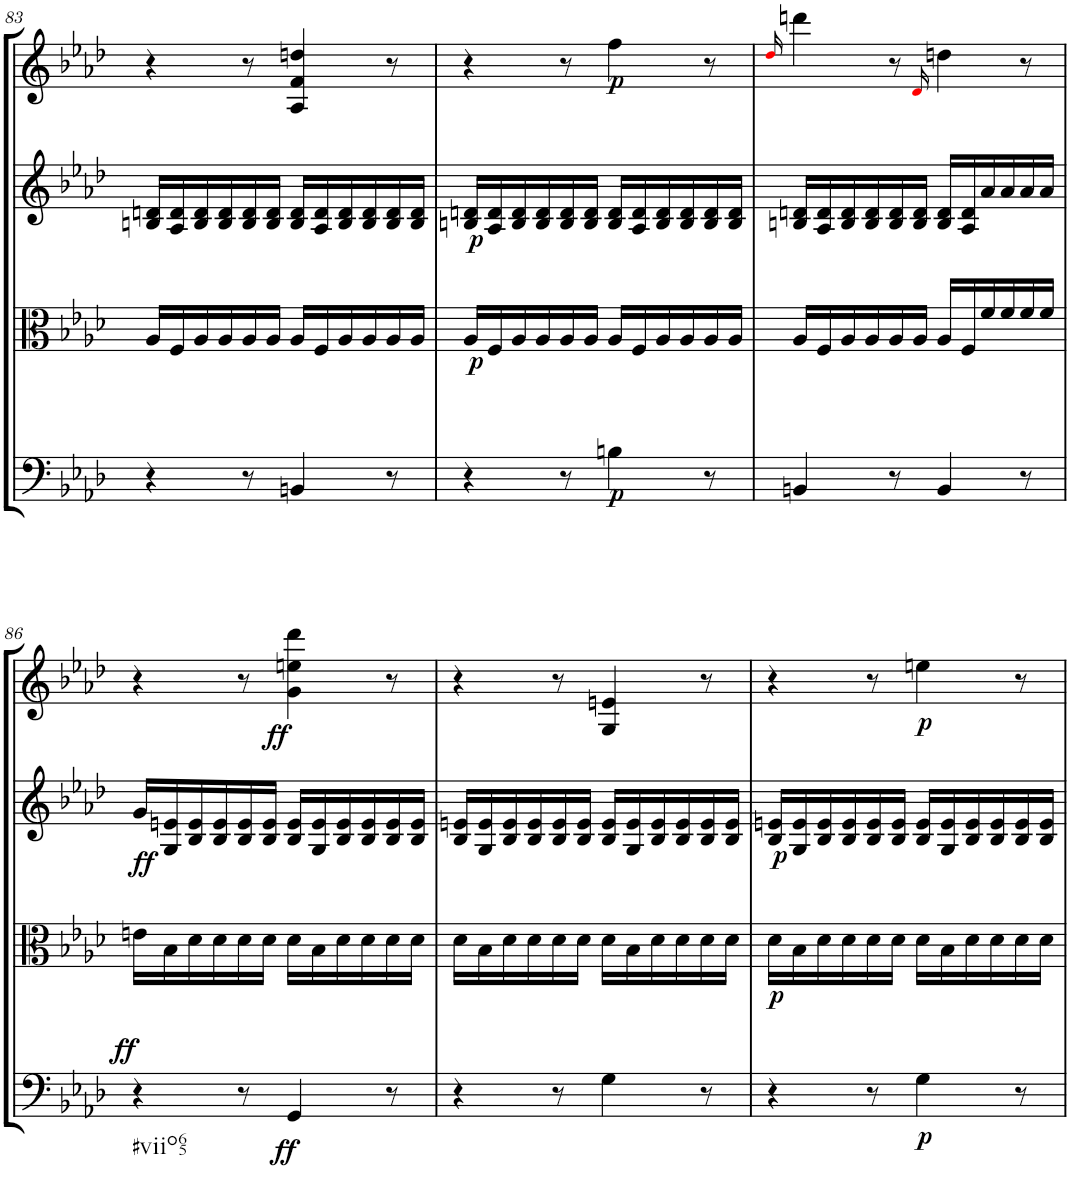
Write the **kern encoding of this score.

**kern	**dynam	**kern	**dynam	**kern	**dynam	**kern	**dynam
*part4	*part4	*part3	*part3	*part2	*part2	*part1	*part1
*staff4	*staff4	*staff3	*staff3	*staff2	*staff2	*staff1	*staff1
*I"Cello	*	*I"Viola	*	*I"2nd Violin	*	*I"1st Violin	*
*	*	*I'Vla	*	*I'Vln	*	*I'Vln	*
!!LO:PB:g=z
*clefF4	*	*clefC3	*	*clefG2	*	*clefG2	*
*k[b-e-a-d-]	*	*k[b-e-a-d-]	*	*k[b-e-a-d-]	*	*k[b-e-a-d-]	*
*M6/8	*	*M6/8	*	*M6/8	*	*M6/8	*
=83	=83	=83	=83	=83	=83	=83	=83
4r	.	16A-/LL	.	16Bn/ 16dn/LL	.	4r	.
.	.	16F/	.	16A-/ 16d/	.	.	.
.	.	16A-/	.	16B/ 16d/	.	.	.
.	.	16A-/	.	16B/ 16d/	.	.	.
8r	.	16A-/	.	16B/ 16d/	.	8r	.
.	.	16A-/JJ	.	16B/ 16d/JJ	.	.	.
4BBn/	.	16A-/LL	.	16B/ 16d/LL	.	4A-/ 4f/ 4ddn/	.
.	.	16F/	.	16A-/ 16d/	.	.	.
.	.	16A-/	.	16B/ 16d/	.	.	.
.	.	16A-/	.	16B/ 16d/	.	.	.
8r	.	16A-/	.	16B/ 16d/	.	8r	.
.	.	16A-/JJ	.	16B/ 16d/JJ	.	.	.
=84	=84	=84	=84	=84	=84	=84	=84
!	!	!	!LO:DY:b	!	!LO:DY:b	!	!
4r	.	16A-/LL	p	16Bn/ 16dn/LL	p	4r	.
.	.	16F/	.	16A-/ 16d/	.	.	.
.	.	16A-/	.	16B/ 16d/	.	.	.
.	.	16A-/	.	16B/ 16d/	.	.	.
8r	.	16A-/	.	16B/ 16d/	.	8r	.
.	.	16A-/JJ	.	16B/ 16d/JJ	.	.	.
!	!LO:DY:a	!	!	!	!	!	!LO:DY:a
4Bn\	p	16A-/LL	.	16B/ 16d/LL	.	4ff\	p
.	.	16F/	.	16A-/ 16d/	.	.	.
.	.	16A-/	.	16B/ 16d/	.	.	.
.	.	16A-/	.	16B/ 16d/	.	.	.
8r	.	16A-/	.	16B/ 16d/	.	8r	.
.	.	16A-/JJ	.	16B/ 16d/JJ	.	.	.
=85	=85	=85	=85	=85	=85	=85	=85
.	.	.	.	.	.	16qdd-i/	.
4BBn/	.	16A-/LL	.	16Bn/ 16dn/LL	.	4dddn\	.
.	.	16F/	.	16A-/ 16d/	.	.	.
.	.	16A-/	.	16B/ 16d/	.	.	.
.	.	16A-/	.	16B/ 16d/	.	.	.
8r	.	16A-/	.	16B/ 16d/	.	8r	.
.	.	16A-/JJ	.	16B/ 16d/JJ	.	.	.
.	.	.	.	.	.	16qd-i/	.
4BB/	.	16A-/LL	.	16B/ 16d/LL	.	4ddn\	.
.	.	16F/	.	16A-/ 16d/	.	.	.
.	.	16f/	.	16a-/	.	.	.
.	.	16f/	.	16a-/	.	.	.
8r	.	16f/	.	16a-/	.	8r	.
.	.	16f/JJ	.	16a-/JJ	.	.	.
!!LO:LB:g=z
=86	=86	=86	=86	=86	=86	=86	=86
!LO:TX:b:t=#viio65	!	!	!	!	!	!	!
!	!LO:DY:a	!	!	!	!LO:DY:b	!	!
4r	ff	16en\LL	.	16g/LL	ff	4r	.
.	.	16B-\	.	16G/ 16en/	.	.	.
.	.	16d-\	.	16B-/ 16e/	.	.	.
.	.	16d-\	.	16B-/ 16e/	.	.	.
8r	.	16d-\	.	16B-/ 16e/	.	8r	.
.	.	16d-\JJ	.	16B-/ 16e/JJ	.	.	.
!	!LO:DY:b	!	!	!	!	!	!LO:DY:b
4GG/	ff	16d-\LL	.	16B-/ 16e/LL	.	4g\ 4een\ 4ddd-\	ff
.	.	16B-\	.	16G/ 16e/	.	.	.
.	.	16d-\	.	16B-/ 16e/	.	.	.
.	.	16d-\	.	16B-/ 16e/	.	.	.
8r	.	16d-\	.	16B-/ 16e/	.	8r	.
.	.	16d-\JJ	.	16B-/ 16e/JJ	.	.	.
=87	=87	=87	=87	=87	=87	=87	=87
4r	.	16d-\LL	.	16B-/ 16en/LL	.	4r	.
.	.	16B-\	.	16G/ 16e/	.	.	.
.	.	16d-\	.	16B-/ 16e/	.	.	.
.	.	16d-\	.	16B-/ 16e/	.	.	.
8r	.	16d-\	.	16B-/ 16e/	.	8r	.
.	.	16d-\JJ	.	16B-/ 16e/JJ	.	.	.
4G\	.	16d-\LL	.	16B-/ 16e/LL	.	4G/ 4en/	.
.	.	16B-\	.	16G/ 16e/	.	.	.
.	.	16d-\	.	16B-/ 16e/	.	.	.
.	.	16d-\	.	16B-/ 16e/	.	.	.
8r	.	16d-\	.	16B-/ 16e/	.	8r	.
.	.	16d-\JJ	.	16B-/ 16e/JJ	.	.	.
=88	=88	=88	=88	=88	=88	=88	=88
!	!	!	!LO:DY:b	!	!LO:DY:b	!	!
4r	.	16d-\LL	p	16B-/ 16en/LL	p	4r	.
.	.	16B-\	.	16G/ 16e/	.	.	.
.	.	16d-\	.	16B-/ 16e/	.	.	.
.	.	16d-\	.	16B-/ 16e/	.	.	.
8r	.	16d-\	.	16B-/ 16e/	.	8r	.
.	.	16d-\JJ	.	16B-/ 16e/JJ	.	.	.
!	!LO:DY:b	!	!	!	!	!	!LO:DY:b
4G\	p	16d-\LL	.	16B-/ 16e/LL	.	4een\	p
.	.	16B-\	.	16G/ 16e/	.	.	.
.	.	16d-\	.	16B-/ 16e/	.	.	.
.	.	16d-\	.	16B-/ 16e/	.	.	.
8r	.	16d-\	.	16B-/ 16e/	.	8r	.
.	.	16d-\JJ	.	16B-/ 16e/JJ	.	.	.
=	=	=	=	=	=	=	=
*-	*-	*-	*-	*-	*-	*-	*-
